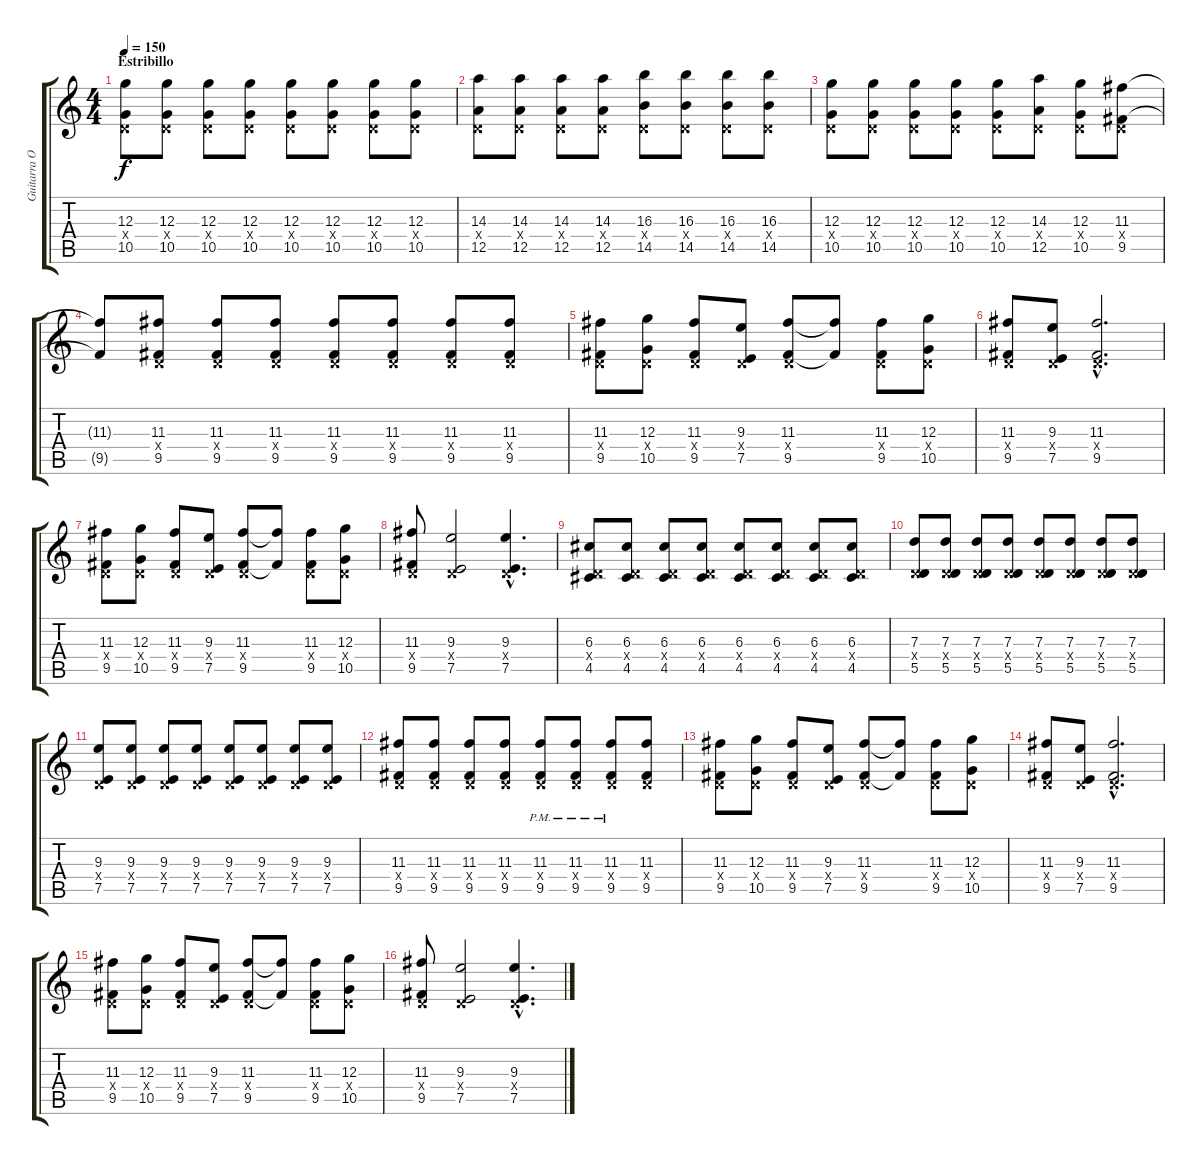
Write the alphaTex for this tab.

\track ("Guitarra Overdriven" "Guitarra O") {instrument overdrivenguitar}
\staff {score tabs}
\tuning (E4 B3 G3 D3 A2 E2) {hide}
\ts (4 4)
\section ("" "Estribillo")
\tempo 150
\clef g2
\ks c
(12.3 0.4{x} 10.5).8{dy f} (12.3 0.4{x} 10.5).8 (12.3 0.4{x} 10.5).8 (12.3 0.4{x} 10.5).8 (12.3 0.4{x} 10.5).8 (12.3 0.4{x} 10.5).8 (12.3 0.4{x} 10.5).8 (12.3 0.4{x} 10.5).8 |
(14.3 0.4{x} 12.5).8 (14.3 0.4{x} 12.5).8 (14.3 0.4{x} 12.5).8 (14.3 0.4{x} 12.5).8 (16.3 0.4{x} 14.5).8 (16.3 0.4{x} 14.5).8 (16.3 0.4{x} 14.5).8 (16.3 0.4{x} 14.5).8 |
(12.3 0.4{x} 10.5).8 (12.3 0.4{x} 10.5).8 (12.3 0.4{x} 10.5).8 (12.3 0.4{x} 10.5).8 (12.3 0.4{x} 10.5).8 (14.3 0.4{x} 12.5).8 (12.3 0.4{x} 10.5).8 (11.3 0.4{x} 9.5).8 |
(11.3{t} 9.5{t}).8 (11.3 0.4{x} 9.5).8 (11.3 0.4{x} 9.5).8 (11.3 0.4{x} 9.5).8 (11.3 0.4{x} 9.5).8 (11.3 0.4{x} 9.5).8 (11.3 0.4{x} 9.5).8 (11.3 0.4{x} 9.5).8 |
(11.3 0.4{x} 9.5).8 (12.3 0.4{x} 10.5).8 (11.3 0.4{x} 9.5).8 (9.3 0.4{x} 7.5).8 (11.3 0.4{x} 9.5).8 (11.3{t} 9.5{t}).8 (11.3 0.4{x} 9.5).8 (12.3 0.4{x} 10.5).8 |
(11.3 0.4{x} 9.5).8 (9.3 0.4{x} 7.5).8 (11.3{hac} 0.4{hac x} 9.5{hac}).2{d} |
(11.3 0.4{x} 9.5).8 (12.3 0.4{x} 10.5).8 (11.3 0.4{x} 9.5).8 (9.3 0.4{x} 7.5).8 (11.3 0.4{x} 9.5).8 (11.3{t} 9.5{t}).8 (11.3 0.4{x} 9.5).8 (12.3 0.4{x} 10.5).8 |
(11.3 0.4{x} 9.5).8 (9.3 0.4{x} 7.5).2 (9.3{hac} 0.4{hac x} 7.5{hac}).4{d} |
(6.3 0.4{x} 4.5).8 (6.3 0.4{x} 4.5).8 (6.3 0.4{x} 4.5).8 (6.3 0.4{x} 4.5).8 (6.3 0.4{x} 4.5).8 (6.3 0.4{x} 4.5).8 (6.3 0.4{x} 4.5).8 (6.3 0.4{x} 4.5).8 |
(7.3 0.4{x} 5.5).8 (7.3 0.4{x} 5.5).8 (7.3 0.4{x} 5.5).8 (7.3 0.4{x} 5.5).8 (7.3 0.4{x} 5.5).8 (7.3 0.4{x} 5.5).8 (7.3 0.4{x} 5.5).8 (7.3 0.4{x} 5.5).8 |
(9.3 0.4{x} 7.5).8 (9.3 0.4{x} 7.5).8 (9.3 0.4{x} 7.5).8 (9.3 0.4{x} 7.5).8 (9.3 0.4{x} 7.5).8 (9.3 0.4{x} 7.5).8 (9.3 0.4{x} 7.5).8 (9.3 0.4{x} 7.5).8 |
(11.3 0.4{x} 9.5).8 (11.3 0.4{x} 9.5).8 (11.3 0.4{x} 9.5).8 (11.3 0.4{x} 9.5).8 (11.3{pm} 0.4{x} 9.5{pm}).8 (11.3{pm} 0.4{x} 9.5{pm}).8 (11.3{pm} 0.4{x} 9.5{pm}).8 (11.3 0.4{x} 9.5).8 |
(11.3 0.4{x} 9.5).8 (12.3 0.4{x} 10.5).8 (11.3 0.4{x} 9.5).8 (9.3 0.4{x} 7.5).8 (11.3 0.4{x} 9.5).8 (11.3{t} 9.5{t}).8 (11.3 0.4{x} 9.5).8 (12.3 0.4{x} 10.5).8 |
(11.3 0.4{x} 9.5).8 (9.3 0.4{x} 7.5).8 (11.3{hac} 0.4{hac x} 9.5{hac}).2{d} |
(11.3 0.4{x} 9.5).8 (12.3 0.4{x} 10.5).8 (11.3 0.4{x} 9.5).8 (9.3 0.4{x} 7.5).8 (11.3 0.4{x} 9.5).8 (11.3{t} 9.5{t}).8 (11.3 0.4{x} 9.5).8 (12.3 0.4{x} 10.5).8 |
(11.3 0.4{x} 9.5).8 (9.3 0.4{x} 7.5).2 (9.3{hac} 0.4{hac x} 7.5{hac}).4{d}
